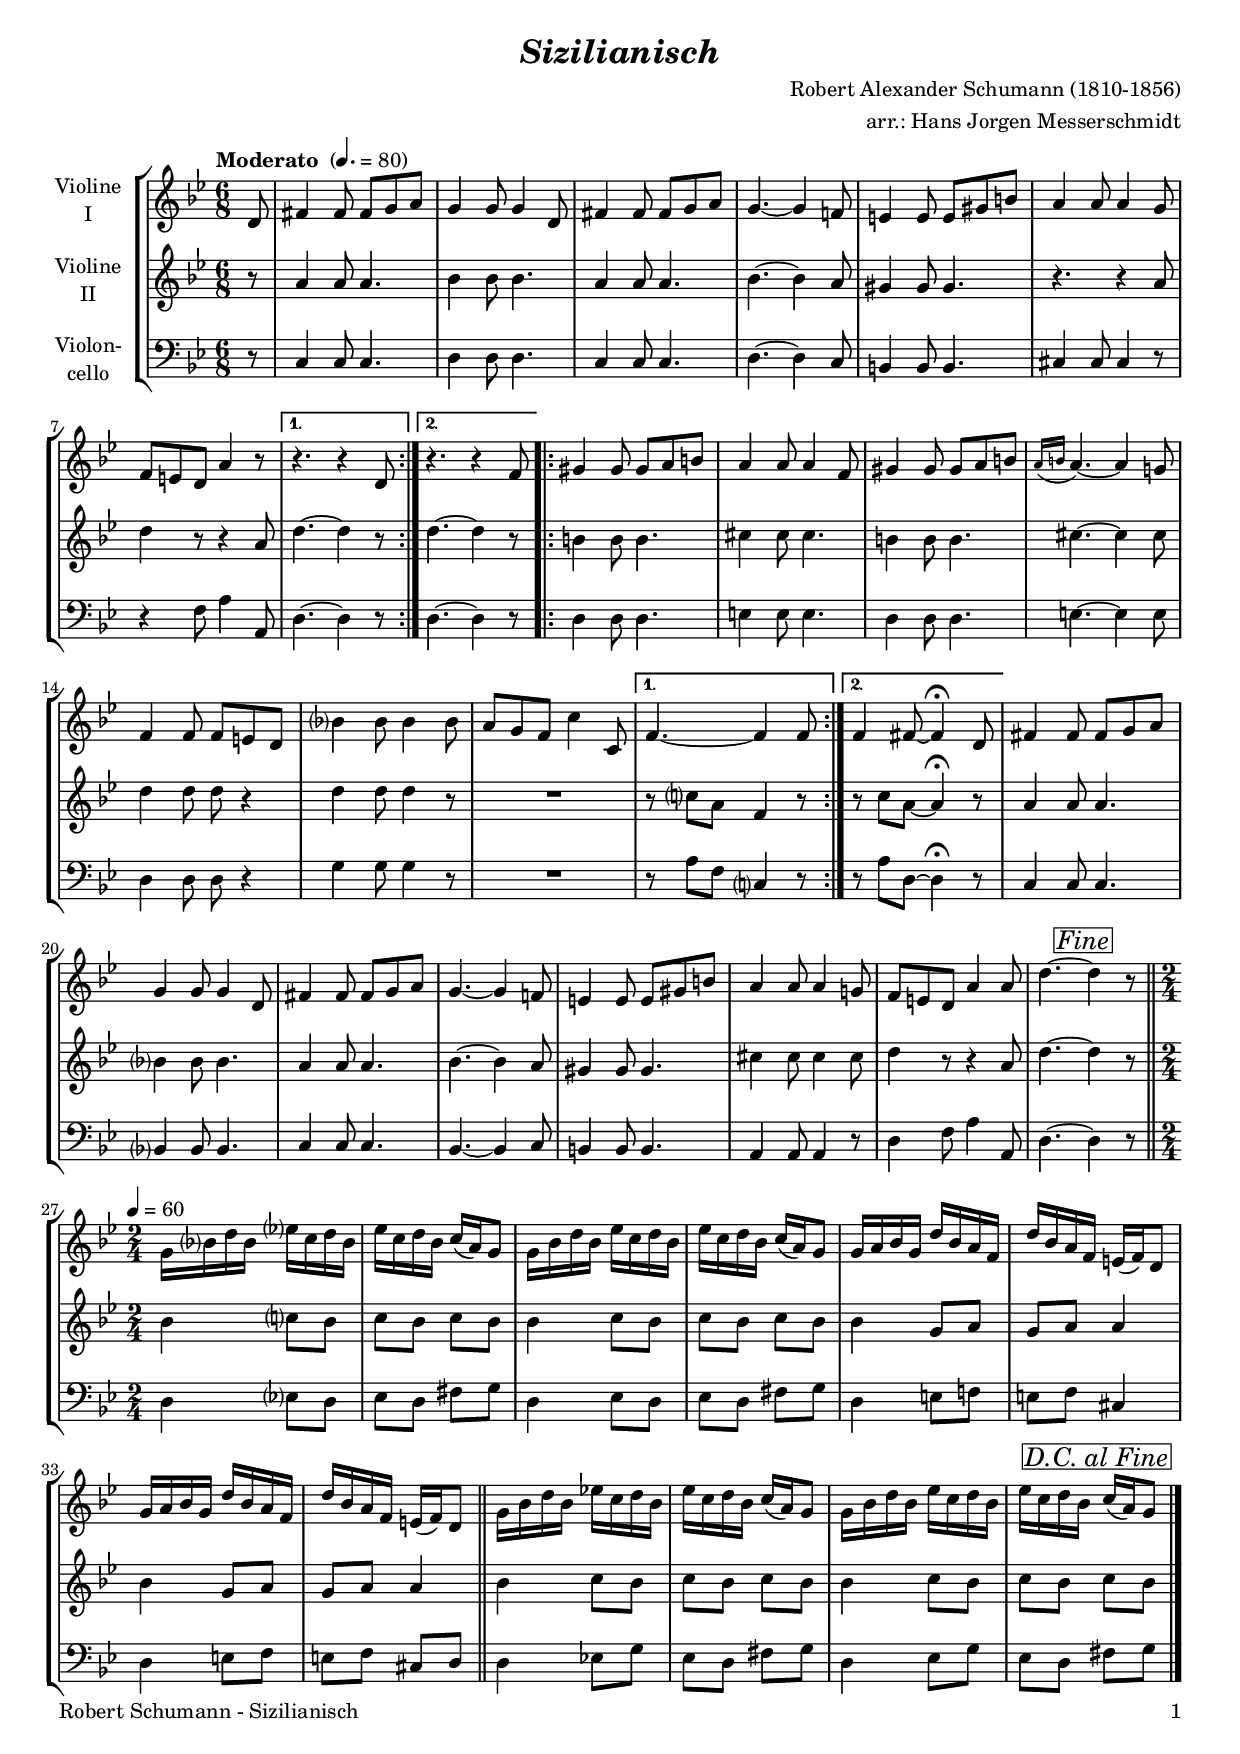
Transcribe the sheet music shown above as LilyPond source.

\version "2.22.0"
\include "deutsch.ly"
  
#(set-global-staff-size 18)

\header {
  title     = \markup \bold \italic "Sizilianisch"
  composer  = "Robert Alexander Schumann (1810-1856)"
  arranger  = "arr.: Hans Jorgen Messerschmidt"
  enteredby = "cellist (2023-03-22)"
%  piece     = ""
}

voiceconsts = {
  \key g \minor
  \time 6/8
  \clef "treble"
  \numericTimeSignature
  \compressEmptyMeasures
  % Set default beaming for all staves
%  \set Timing.beamExceptions = #'()
%  \set Timing.baseMoment     = #(ly:make-moment 1 4)
%  \set Timing.beatStructure  = #'(1 1 1)
  \tempo "Moderato " 4.=80
}

mifl = "flute"
mivl = "violin"
miba = "cello"
mipz = "pizzicato strings"

boxa = { \bar "||" \time 2/4 \tempo 4=60 }

dcaf = \mark \markup \box \italic "D.C. al Fine"
fine = \mark \markup \box \italic "Fine"

va = \relative c' {
  \voiceconsts

  \repeat volta 2 {
    \partial 8 d8
    fis4 fis8 fis g a
    g4 g8 g4 d8
    fis4 fis8 fis g a
    g4.~ g4 f!8
    e4 e8 e gis h

    a4 a8 a4 g8
    f e d a'4 r8
  }
  \alternative {
    { r4. r4 d,8 }
    { r4. r4 f8 }
  }
  
  \repeat volta 2 {
    gis4 gis8 gis a h
    a4 a8 a4 f8
    gis4 gis8 gis a h

    \appoggiatura { a16[ h] } a4.~ a4 g!8
    f4 f8 f e d
    b'?4 b8 b4 b8
    a g f c'4 c,8
  }
  \alternative {
    { f4.~ f4 f8 }
    { f4 fis8~ fis4\fermata d8 }
  }
  fis4 fis8 fis g a

  g4 g8 g4 d8
  fis4 fis8 fis g a
  g4.~ g4 f!8
  e4 e8 e gis h
  a4 a8 a4 g!8
  f e d a'4 a8

  d4.~ \fine d4 r8 \boxa
  g,16 b? d b es? c d b
  es c d b c( a) g8
  g16 b d b es c d b
  es c d b c( a) g8
  g16 a b g d' b a f

  d' b a f e( f) d8
  g16 a b g d' b a f
  d' b a f e( f) d8 \bar "||"
  g16 b d b es! c d b
  es c d b c( a) g8

  g16 b d b es c d b
  es c d b \dcaf c( a) g8 \bar "|."
}

vb = \relative c'' {
  \voiceconsts
  
  \repeat volta 2 {
    \partial 8 r8
    a4 a8 a4.
    b4 b8 b4.
    a4 a8 a4.
    b4.~ b4 a8
    gis4 gis8 gis4.

    r r4 a8
    d4 r8 r4 a8
  }
  \alternative {
    { d4.~ d4 r8 }
    { d4.~ d4 r8 }
  }
  
  \repeat volta 2 {
    h4 h8 h4.
    cis4 cis8 cis4.
    h4 h8 h4.

    cis4.~ cis4 cis8
    d4 d8 d r4
    d4 d8 d4 r8
    R2.
  }
  \alternative {
    { r8 c? a f4 r8 }
    { r c' a~ a4\fermata r8 }
  }
  a4 a8 a4.

  b?4 b8 b4.
  a4 a8 a4.
  b~ b4 a8
  gis4 gis8 gis4.
  cis4 cis8 cis4 cis8
  d4 r8 r4 a8

  d4.~ \fine d4 r8 \boxa
  b4 c?8 b
  c b c b
  b4 c8 b
  c b c b
  b4 g8 a

  g a a4
  b g8 a
  g a a4 \bar "||"
  b c8 b
  c b c b

  b4 c8 b
  c b \dcaf c b \bar "|."
}

vc = \relative c {
  \voiceconsts
  \clef "bass"

  \repeat volta 2 {
    \partial 8 r8
    c4 c8 c4.
    d4 d8 d4.
    c4 c8 c4.
    d~ d4 c8
    h4 h8 h4.

    cis4 cis8 cis4 r8
    r4 f8 a4 a,8
  }
  \alternative {
    { d4.~ d4 r8 }
    { d4.~ d4 r8  }
  }
  
  \repeat volta 2 {
    d4 d8 d4.
    e4 e8 e4.
    d4 d8 d4.

    e~ e4 e8
    d4 d8 d r4
    g4 g8 g4 r8
    R2.
  }
  \alternative {
    { r8 a f c?4 r8  }
    { r a' d,~ d4\fermata r8 }
  }
  c4 c8 c4.

  b?4 b8 b4.
  c4 c8 c4.
  b~ b4 c8
  h4 h8 h4.
  a4 a8 a4 r8
  d4 f8 a4 a,8

  d4.~ \fine d4 r8 \boxa
  d4 es?8 d
  es d fis g
  d4 es8 d
  es d fis g
  d4 e8 f!

  e f cis4
  d e8 f
  e f cis d \bar "||"
  d4 es!8 g
  es d fis g

  d4 es8 g
  es d \dcaf fis g \bar "|."
}


music = \new StaffGroup <<
      \new Staff {
	\set Staff.midiInstrument = \mivl
	\set Staff.instrumentName = \markup \center-column { "Violine" "I" }
	\transpose g g { \va }
      }

      \new Staff {
	\set Staff.midiInstrument = \mivl
	\set Staff.instrumentName = \markup \center-column { "Violine" "II" }
	\transpose g g { \vb }
      }

      \new Staff {
	\set Staff.midiInstrument = \miba
	\set Staff.instrumentName = \markup \center-column { "Violon-" "cello" }
	\transpose g g { \vc }
      }
>>
\book {
   \paper {
    print-page-number = ##t
    print-first-page-number = ##t
    ragged-last-bottom = ##f
    oddHeaderMarkup = \markup \null
    evenHeaderMarkup = \markup \null
    oddFooterMarkup = \markup {
      \fill-line {
        \on-the-fly #print-page-number-check-first
        "Robert Schumann - Sizilianisch" \fromproperty #'page:page-number-string
      }
    }
    evenFooterMarkup = \oddFooterMarkup
  } \score {
    \music
    \layout {}
  }

  \score {
    \unfoldRepeats \music

    \midi {
      \context {
        \Score
      }
    }
  }
}